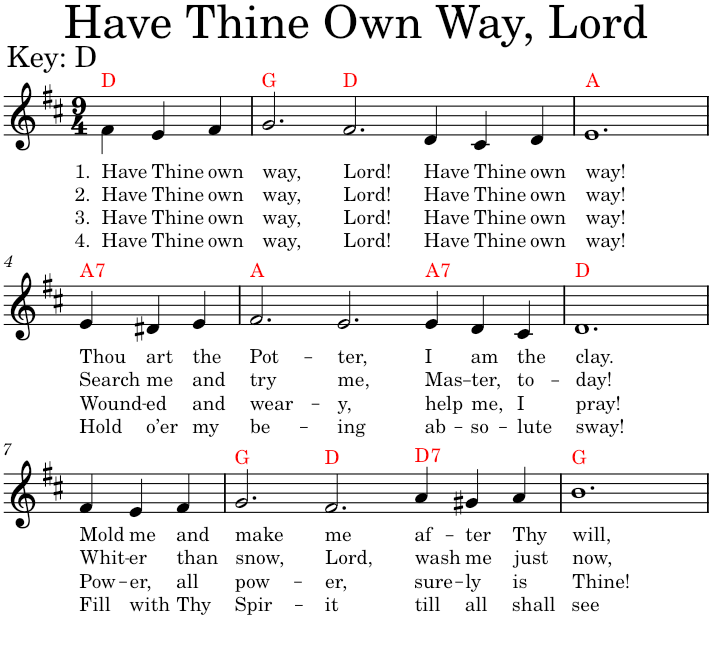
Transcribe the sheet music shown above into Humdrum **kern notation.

**kern	**text	**text	**text	**text	**harte
*part1	*part1	*part1	*part1	*part1	*part1
*staff1	*staff1	*staff1	*staff1	*staff1	*
*I"Piano	*	*	*	*	*
*I'Pno	*	*	*	*	*
*clefG2	*	*	*	*	*
*k[f#c#]	*	*	*	*	*
*D:	*	*	*	*	*
*M9/4	*	*	*	*	*
=1	=1	=1	=1	=1	=1
!	!LO:LY:b	!LO:LY:b	!LO:LY:b	!LO:LY:b	!
4f#\	1. Have	2. Have	3. Have	4. Have	D:maj
!	!LO:LY:b	!LO:LY:b	!LO:LY:b	!LO:LY:b	!
4e/	Thine	Thine	Thine	Thine	.
!	!LO:LY:b	!LO:LY:b	!LO:LY:b	!LO:LY:b	!
4f#/	own	own	own	own	.
=2	=2	=2	=2	=2	=2
!	!LO:LY:b	!LO:LY:b	!LO:LY:b	!LO:LY:b	!
2.g/	way,	way,	way,	way,	G:maj
!	!LO:LY:b	!LO:LY:b	!LO:LY:b	!LO:LY:b	!
2.f#/	Lord!	Lord!	Lord!	Lord!	D:maj
!	!LO:LY:b	!LO:LY:b	!LO:LY:b	!LO:LY:b	!
4d/	Have	Have	Have	Have	.
!	!LO:LY:b	!LO:LY:b	!LO:LY:b	!LO:LY:b	!
4c#/	Thine	Thine	Thine	Thine	.
!	!LO:LY:b	!LO:LY:b	!LO:LY:b	!LO:LY:b	!
4d/	own	own	own	own	.
=3	=3	=3	=3	=3	=3
!	!LO:LY:b	!LO:LY:b	!LO:LY:b	!LO:LY:b	!
1.e	way!	way!	way!	way!	A:maj
!!LO:LB:g=z
=4	=4	=4	=4	=4	=4
!	!LO:LY:b	!LO:LY:b	!LO:LY:b	!LO:LY:b	!LO:H:kt=7
4e/	Thou	Search	Wound-	Hold	A:7
!	!LO:LY:b	!LO:LY:b	!LO:LY:b	!LO:LY:b	!
4d#X/	art	me	-ed	o’er	.
!	!LO:LY:b	!LO:LY:b	!LO:LY:b	!LO:LY:b	!
4e/	the	and	and	my	.
=5	=5	=5	=5	=5	=5
!	!LO:LY:b	!LO:LY:b	!LO:LY:b	!LO:LY:b	!
2.f#/	Pot-	try	wear-	be-	A:maj
!	!LO:LY:b	!LO:LY:b	!LO:LY:b	!LO:LY:b	!
2.e/	-ter,	me,	-y,	-ing	.
!	!LO:LY:b	!LO:LY:b	!LO:LY:b	!LO:LY:b	!LO:H:kt=7
4e/	I	Mas-	help	ab-	A:7
!	!LO:LY:b	!LO:LY:b	!LO:LY:b	!LO:LY:b	!
4d/	am	-ter,	me,	-so-	.
!	!LO:LY:b	!LO:LY:b	!LO:LY:b	!LO:LY:b	!
4c#/	the	to-	I	-lute	.
=6	=6	=6	=6	=6	=6
!	!LO:LY:b	!LO:LY:b	!LO:LY:b	!LO:LY:b	!
1.d	clay.	-day!	pray!	sway!	D:maj
!!LO:LB:g=z
=7	=7	=7	=7	=7	=7
!	!LO:LY:b	!LO:LY:b	!LO:LY:b	!LO:LY:b	!
4f#/	Mold	Whit-	Pow-	Fill	.
!	!LO:LY:b	!LO:LY:b	!LO:LY:b	!LO:LY:b	!
4e/	me	-er	-er,	with	.
!	!LO:LY:b	!LO:LY:b	!LO:LY:b	!LO:LY:b	!
4f#/	and	than	all	Thy	.
=8	=8	=8	=8	=8	=8
!	!LO:LY:b	!LO:LY:b	!LO:LY:b	!LO:LY:b	!
2.g/	make	snow,	pow-	Spir-	G:maj
!	!LO:LY:b	!LO:LY:b	!LO:LY:b	!LO:LY:b	!
2.f#/	me	Lord,	-er,	-it	D:maj
!	!LO:LY:b	!LO:LY:b	!LO:LY:b	!LO:LY:b	!LO:H:kt=7
4a/	af-	wash	sure-	till	D:7
!	!LO:LY:b	!LO:LY:b	!LO:LY:b	!LO:LY:b	!
4g#X/	-ter	me	-ly	all	.
!	!LO:LY:b	!LO:LY:b	!LO:LY:b	!LO:LY:b	!
4a/	Thy	just	is	shall	.
=9	=9	=9	=9	=9	=9
!	!LO:LY:b	!LO:LY:b	!LO:LY:b	!LO:LY:b	!
1.b	will,	now,	Thine!	see	G:maj
=	=	=	=	=	=
*-	*-	*-	*-	*-	*-
